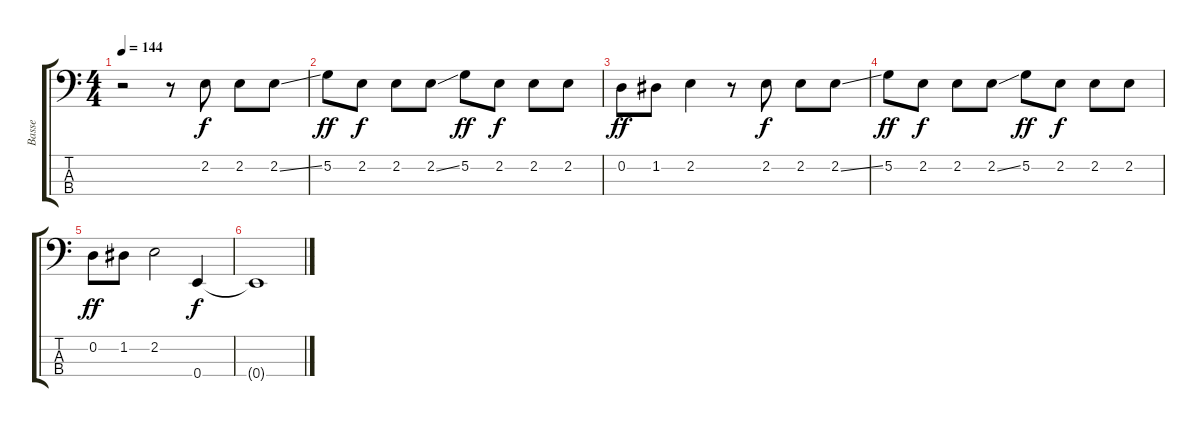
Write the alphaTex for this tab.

\track ("Basse" "Basse") {instrument acousticbass}
\staff {score tabs}
\tuning (G2 D2 A1 E1) {hide}
\ts (4 4)
\tempo 144
\clef f4
\ks c
r.2{dy f} r.8 2.2.8 2.2.8 2.2{ss}.8 |
5.2.8{dy ff} 2.2.8{dy f} 2.2.8 2.2{ss}.8 5.2.8{dy ff} 2.2.8{dy f} 2.2.8 2.2.8 |
0.2.8{dy ff} 1.2.8 2.2.4 r.8 2.2.8{dy f} 2.2.8 2.2{ss}.8 |
5.2.8{dy ff} 2.2.8{dy f} 2.2.8 2.2{ss}.8 5.2.8{dy ff} 2.2.8{dy f} 2.2.8 2.2.8 |
0.2.8{dy ff} 1.2.8 2.2.2 0.4.4{dy f} |
0.4{t}.1
